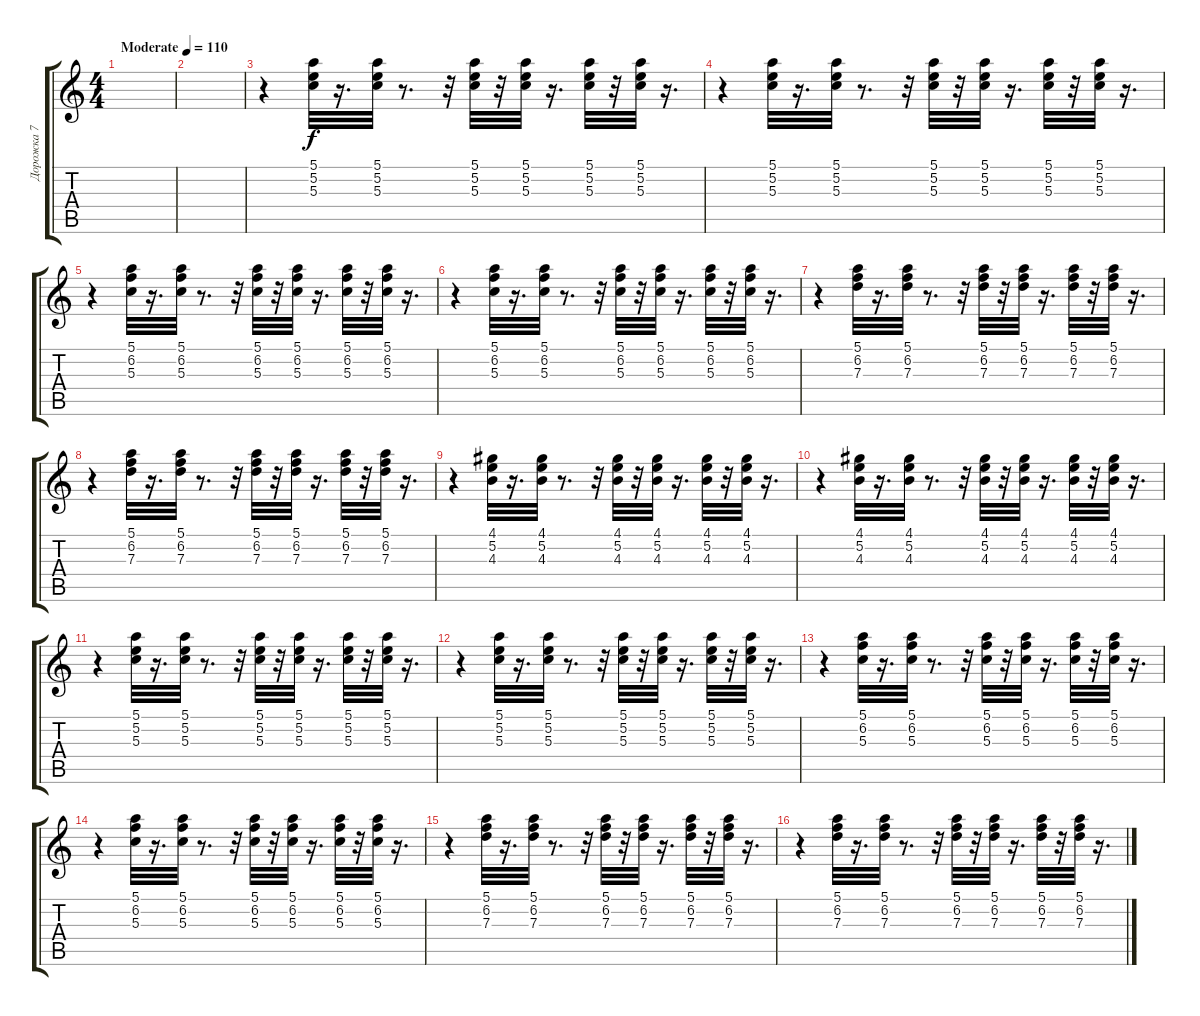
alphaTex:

\track ("Дорожка 7" "Дорожка 7") {instrument synthbass1}
\staff {score tabs}
\tuning (E4 B3 G3 D3 A2 E2) {hide}
\ts (4 4)
\tempo (110 "Moderate")
\clef g2
\ks c
|
|
r.4 (5.1 5.2 5.3).32{balance 8} r.16{d} (5.1 5.2 5.3).32 r.8{d} r.32 (5.1 5.2 5.3).32 r.32 (5.1 5.2 5.3).32 r.16{d} (5.1 5.2 5.3).32 r.32 (5.1 5.2 5.3).32 r.16{d} |
r.4 (5.1 5.2 5.3).32{balance 8} r.16{d} (5.1 5.2 5.3).32 r.8{d} r.32 (5.1 5.2 5.3).32 r.32 (5.1 5.2 5.3).32 r.16{d} (5.1 5.2 5.3).32 r.32 (5.1 5.2 5.3).32 r.16{d} |
r.4 (5.1 6.2 5.3).32{balance 8} r.16{d} (5.1 6.2 5.3).32 r.8{d} r.32 (5.1 6.2 5.3).32 r.32 (5.1 6.2 5.3).32 r.16{d} (5.1 6.2 5.3).32 r.32 (5.1 6.2 5.3).32 r.16{d} |
r.4 (5.1 6.2 5.3).32{balance 8} r.16{d} (5.1 6.2 5.3).32 r.8{d} r.32 (5.1 6.2 5.3).32 r.32 (5.1 6.2 5.3).32 r.16{d} (5.1 6.2 5.3).32 r.32 (5.1 6.2 5.3).32 r.16{d} |
r.4 (5.1 6.2 7.3).32{balance 8} r.16{d} (5.1 6.2 7.3).32 r.8{d} r.32 (5.1 6.2 7.3).32 r.32 (5.1 6.2 7.3).32 r.16{d} (5.1 6.2 7.3).32 r.32 (5.1 6.2 7.3).32 r.16{d} |
r.4 (5.1 6.2 7.3).32{balance 8} r.16{d} (5.1 6.2 7.3).32 r.8{d} r.32 (5.1 6.2 7.3).32 r.32 (5.1 6.2 7.3).32 r.16{d} (5.1 6.2 7.3).32 r.32 (5.1 6.2 7.3).32 r.16{d} |
r.4 (4.1 5.2 4.3).32{balance 8} r.16{d} (4.1 5.2 4.3).32 r.8{d} r.32 (4.1 5.2 4.3).32 r.32 (4.1 5.2 4.3).32 r.16{d} (4.1 5.2 4.3).32 r.32 (4.1 5.2 4.3).32 r.16{d} |
r.4 (4.1 5.2 4.3).32{balance 8} r.16{d} (4.1 5.2 4.3).32 r.8{d} r.32 (4.1 5.2 4.3).32 r.32 (4.1 5.2 4.3).32 r.16{d} (4.1 5.2 4.3).32 r.32 (4.1 5.2 4.3).32 r.16{d} |
r.4 (5.1 5.2 5.3).32{balance 8} r.16{d} (5.1 5.2 5.3).32 r.8{d} r.32 (5.1 5.2 5.3).32 r.32 (5.1 5.2 5.3).32 r.16{d} (5.1 5.2 5.3).32 r.32 (5.1 5.2 5.3).32 r.16{d} |
r.4 (5.1 5.2 5.3).32{balance 8} r.16{d} (5.1 5.2 5.3).32 r.8{d} r.32 (5.1 5.2 5.3).32 r.32 (5.1 5.2 5.3).32 r.16{d} (5.1 5.2 5.3).32 r.32 (5.1 5.2 5.3).32 r.16{d} |
r.4 (5.1 6.2 5.3).32{balance 8} r.16{d} (5.1 6.2 5.3).32 r.8{d} r.32 (5.1 6.2 5.3).32 r.32 (5.1 6.2 5.3).32 r.16{d} (5.1 6.2 5.3).32 r.32 (5.1 6.2 5.3).32 r.16{d} |
r.4 (5.1 6.2 5.3).32{balance 8} r.16{d} (5.1 6.2 5.3).32 r.8{d} r.32 (5.1 6.2 5.3).32 r.32 (5.1 6.2 5.3).32 r.16{d} (5.1 6.2 5.3).32 r.32 (5.1 6.2 5.3).32 r.16{d} |
r.4 (5.1 6.2 7.3).32{balance 8} r.16{d} (5.1 6.2 7.3).32 r.8{d} r.32 (5.1 6.2 7.3).32 r.32 (5.1 6.2 7.3).32 r.16{d} (5.1 6.2 7.3).32 r.32 (5.1 6.2 7.3).32 r.16{d} |
r.4 (5.1 6.2 7.3).32{balance 8} r.16{d} (5.1 6.2 7.3).32 r.8{d} r.32 (5.1 6.2 7.3).32 r.32 (5.1 6.2 7.3).32 r.16{d} (5.1 6.2 7.3).32 r.32 (5.1 6.2 7.3).32 r.16{d}
